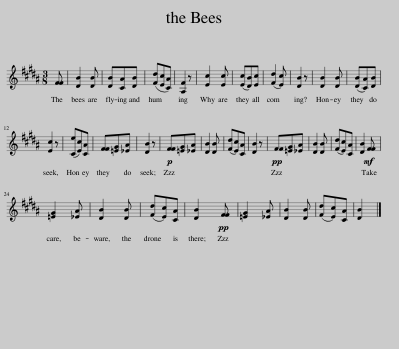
X:1
L:1/8
M:3/8
I:linebreak $
K:B
V:1 treble
V:1
 [FF] | [DB]2 [DB] | [DB][CA][DB] | ([Fd][Ec][CA]) | [A,F]2 z | %5
 [Ec]2 [Ec] | ([Ec][DB])[Ec] | ([Fd]2 [Ec]) | [DB]2 z | [DB]2 [DB] | %10
 ([DB][CA])[DB] |$ [Ec]2 z | ([Ce][Ec])[CA] | [FF][=EG][_EA] | [DB]2 z | %15
!p! [FF][=EG][_EA] | [DB]2 [DB] | ([Fd][Ec])[CA] | [DB]2 z |!pp! [FF][=EG][_EA] | %20
 [DB]2 [DB] | ([Fd][Ec])[CA] | [DB]2!mf! [FF] |$ [=EG]2 [_EA] | [DB]2 [DB] | %25
 ([Fd][Ec])[CA] | [DB]2!pp! [FF] | [=EG]2 [_EA] | [DB]2 [DB] | ([Fd][Ec])[CA] | %30
 [DB]2 |] %31
